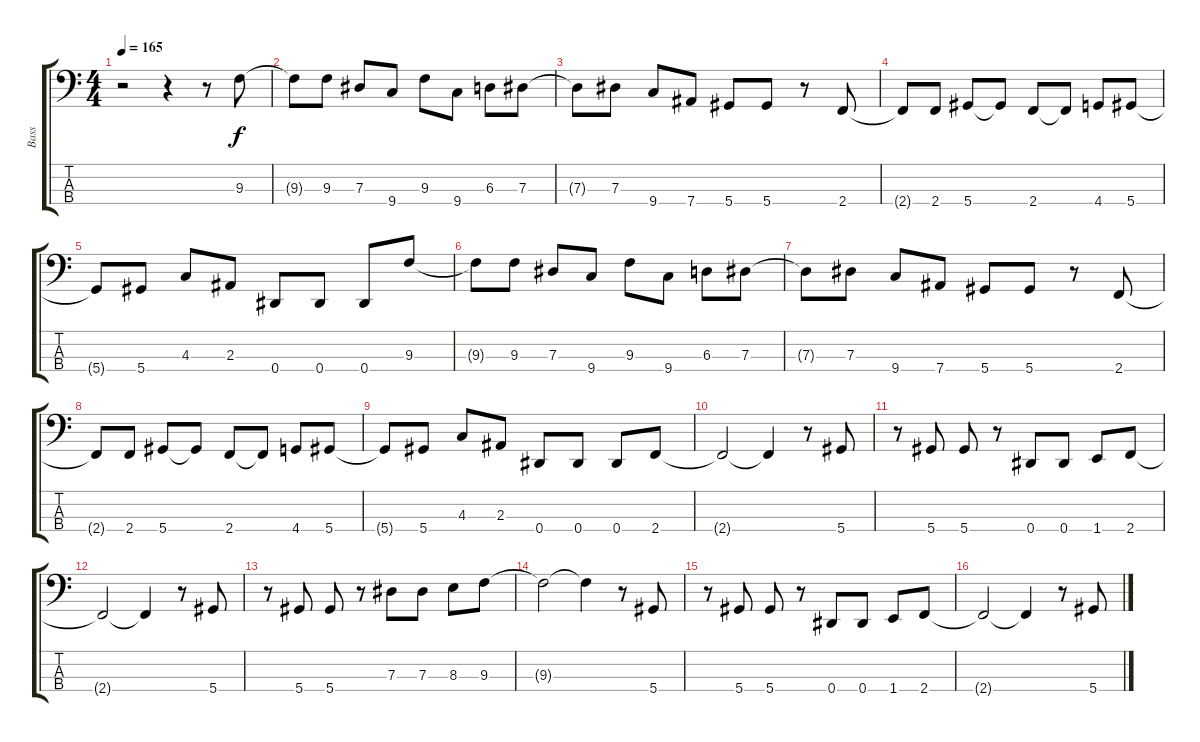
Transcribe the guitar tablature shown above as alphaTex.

\track ("Bass" "Bass") {instrument electricbasspick}
\staff {score tabs}
\tuning (Gb2 Db2 Ab1 Eb1) {hide}
\ts (4 4)
\tempo 165
\clef f4
\ks c
r.2{dy f} r.4 r.8 9.3.8 |
9.3{t}.8 9.3.8 7.3.8 9.4.8 9.3.8 9.4.8 6.3.8 7.3.8 |
7.3{t}.8 7.3.8 9.4.8 7.4.8 5.4.8 5.4.8 r.8 2.4.8 |
2.4{t}.8 2.4.8 5.4.8 5.4{t}.8 2.4.8 2.4{t}.8 4.4.8 5.4.8 |
5.4{t}.8 5.4.8 4.3.8 2.3.8 0.4.8 0.4.8 0.4.8 9.3.8 |
9.3{t}.8 9.3.8 7.3.8 9.4.8 9.3.8 9.4.8 6.3.8 7.3.8 |
7.3{t}.8 7.3.8 9.4.8 7.4.8 5.4.8 5.4.8 r.8 2.4.8 |
2.4{t}.8 2.4.8 5.4.8 5.4{t}.8 2.4.8 2.4{t}.8 4.4.8 5.4.8 |
5.4{t}.8 5.4.8 4.3.8 2.3.8 0.4.8 0.4.8 0.4.8 2.4.8 |
2.4{t}.2 2.4{t}.4 r.8 5.4.8 |
r.8 5.4.8 5.4.8 r.8 0.4.8 0.4.8 1.4.8 2.4.8 |
2.4{t}.2 2.4{t}.4 r.8 5.4.8 |
r.8 5.4.8 5.4.8 r.8 7.3.8 7.3.8 8.3.8 9.3.8 |
9.3{t}.2 9.3{t}.4 r.8 5.4.8 |
r.8 5.4.8 5.4.8 r.8 0.4.8 0.4.8 1.4.8 2.4.8 |
2.4{t}.2 2.4{t}.4 r.8 5.4.8
